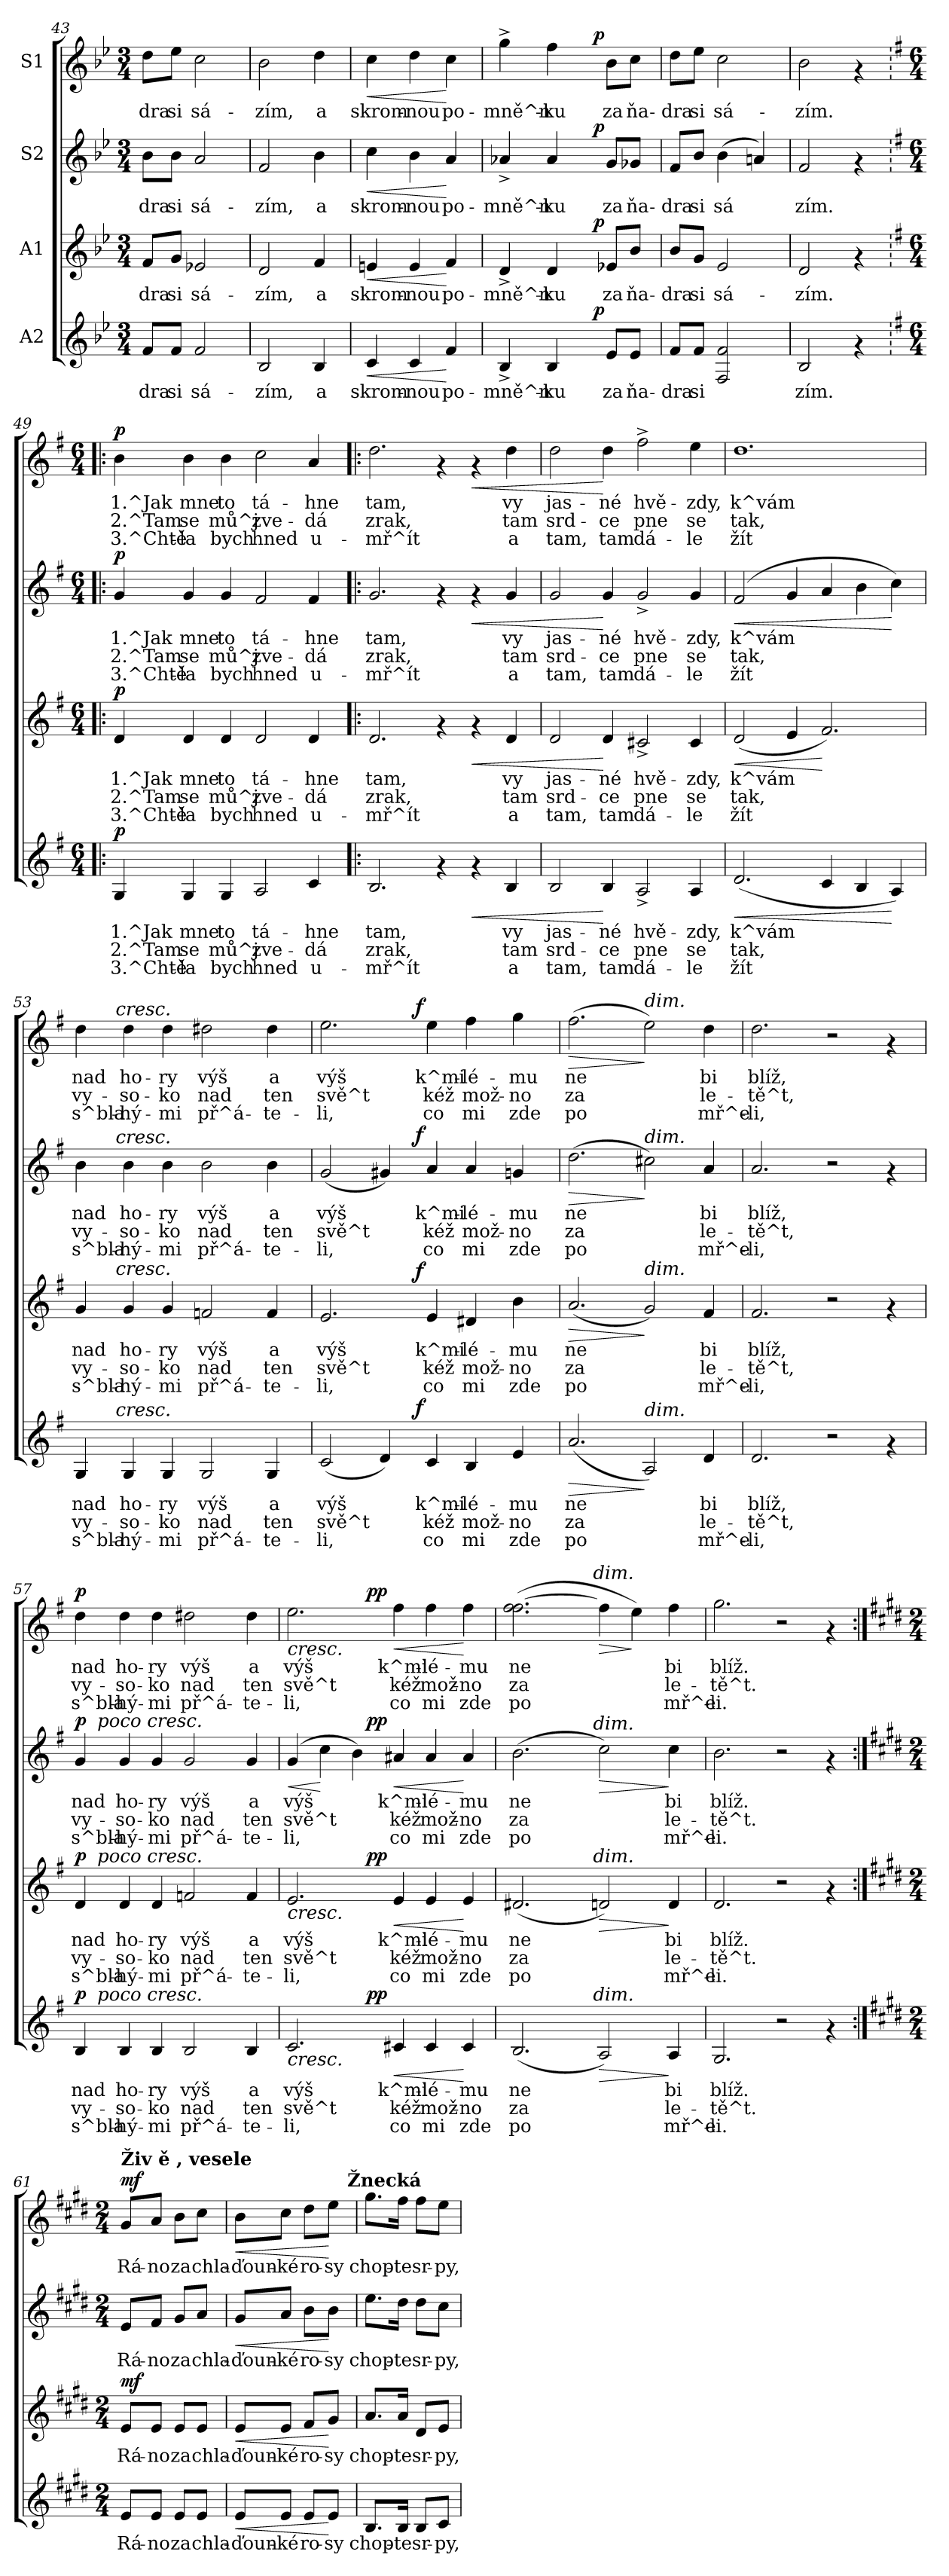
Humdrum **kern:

**kern	**text	**text	**text	**dynam	**kern	**text	**text	**text	**dynam	**kern	**text	**text	**text	**dynam	**kern	**text	**text	**text	**dynam
*part4	*part4	*part4	*part4	*part4	*part3	*part3	*part3	*part3	*part3	*part2	*part2	*part2	*part2	*part2	*part1	*part1	*part1	*part1	*part1
*staff4	*staff4	*staff4	*staff4	*staff4	*staff3	*staff3	*staff3	*staff3	*staff3	*staff2	*staff2	*staff2	*staff2	*staff2	*staff1	*staff1	*staff1	*staff1	*staff1
*I"A2	*	*	*	*	*I"A1	*	*	*	*	*I"S2	*	*	*	*	*I"S1	*	*	*	*
*clefG2	*	*	*	*	*clefG2	*	*	*	*	*clefG2	*	*	*	*	*clefG2	*	*	*	*
*k[b-e-]	*	*	*	*	*k[b-e-]	*	*	*	*	*k[b-e-]	*	*	*	*	*k[b-e-]	*	*	*	*
*B-:	*	*	*	*	*B-:	*	*	*	*	*B-:	*	*	*	*	*B-:	*	*	*	*
*M3/4	*	*	*	*	*M3/4	*	*	*	*	*M3/4	*	*	*	*	*M3/4	*	*	*	*
=43	=43	=43	=43	=43	=43	=43	=43	=43	=43	=43	=43	=43	=43	=43	=43	=43	=43	=43	=43
!	!LO:LY:b:cj	!	!	!	!	!LO:LY:b:cj	!	!	!	!	!LO:LY:b:cj	!	!	!	!	!LO:LY:b:cj	!	!	!
8f/L	-dra	.	.	.	8f/L	-dra	.	.	.	8b-\L	-dra	.	.	.	8dd\L	-dra	.	.	.
!	!LO:LY:b:cj	!	!	!	!	!LO:LY:b:cj	!	!	!	!	!LO:LY:b:cj	!	!	!	!	!LO:LY:b:cj	!	!	!
8f/J	si	.	.	.	8g/J	si	.	.	.	8b-\J	si	.	.	.	8ee-\J	si	.	.	.
!	!LO:LY:b:cj	!	!	!	!	!LO:LY:b:cj	!	!	!	!	!LO:LY:b:cj	!	!	!	!	!LO:LY:b:cj	!	!	!
2f/	sá-	.	.	.	2e-X/	sá-	.	.	.	2a/	sá-	.	.	.	2cc\	sá-	.	.	.
!!LO:LB:g=z
=44	=44	=44	=44	=44	=44	=44	=44	=44	=44	=44	=44	=44	=44	=44	=44	=44	=44	=44	=44
!	!LO:LY:b:cj	!	!	!	!	!LO:LY:b:cj	!	!	!	!	!LO:LY:b:cj	!	!	!	!	!LO:LY:b:cj	!	!	!
2B-/	-zím,	.	.	.	2d/	-zím,	.	.	.	2f/	-zím,	.	.	.	2b-\	-zím,	.	.	.
!	!LO:LY:b:cj	!	!	!	!	!LO:LY:b:cj	!	!	!	!	!LO:LY:b:cj	!	!	!	!	!LO:LY:b:cj	!	!	!
4B-/	a	.	.	.	4f/	a	.	.	.	4b-\	a	.	.	.	4dd\	a	.	.	.
=45	=45	=45	=45	=45	=45	=45	=45	=45	=45	=45	=45	=45	=45	=45	=45	=45	=45	=45	=45
!	!LO:LY:b:cj	!	!	!LO:HP:b	!	!LO:LY:b:cj	!	!	!LO:HP:b	!	!LO:LY:b:cj	!	!	!LO:HP:b	!	!LO:LY:b:cj	!	!	!LO:HP:b
4c/	skrom-	.	.	<	4en/	skrom-	.	.	<	4cc\	skrom-	.	.	<	4cc\	skrom-	.	.	<
!	!LO:LY:b:cj	!	!	!	!	!LO:LY:b:cj	!	!	!	!	!LO:LY:b:cj	!	!	!	!	!LO:LY:b:cj	!	!	!
4c/	-nou	.	.	.	4e/	-nou	.	.	.	4b-\	-nou	.	.	.	4dd\	-nou	.	.	.
!	!LO:LY:b:cj	!	!	!	!	!LO:LY:b:cj	!	!	!	!	!LO:LY:b:cj	!	!	!	!	!LO:LY:b:cj	!	!	!
4f/	po-	.	.	[	4f/	po-	.	.	[	4a/	po-	.	.	[	4cc\	po-	.	.	[
=46	=46	=46	=46	=46	=46	=46	=46	=46	=46	=46	=46	=46	=46	=46	=46	=46	=46	=46	=46
!	!LO:LY:b:cj	!	!	!	!	!LO:LY:b:cj	!	!	!	!	!LO:LY:b:cj	!	!	!	!	!LO:LY:b:cj	!	!	!
*^	*	*	*	*	*^	*	*	*	*	*^	*	*	*	*	*^	*	*	*	*
4B-^>/	4ryy	-mně^n-	.	.	.	4d^>/	4ryy	-mně^n-	.	.	.	4a-X^>/	4ryy	-mně^n-	.	.	.	4gg^>\	4ryy	-mně^n-	.	.	.
!	!	!LO:LY:b:cj	!	!	!	!	!	!LO:LY:b:cj	!	!	!	!	!	!LO:LY:b:cj	!	!	!	!	!	!LO:LY:b:cj	!	!	!
4B-/	8ryy	-ku	.	.	.	4d/	8ryy	-ku	.	.	.	4a-/	8ryy	-ku	.	.	.	4ff\	8ryy	-ku	.	.	.
.	16ryy	.	.	.	.	.	16ryy	.	.	.	.	.	16ryy	.	.	.	.	.	16ryy	.	.	.	.
.	64ryy	.	.	.	.	.	64ryy	.	.	.	.	.	64ryy	.	.	.	.	.	64ryy	.	.	.	.
!	!	!	!	!	!LO:DY:a	!	!	!	!	!	!LO:DY:a	!	!	!	!	!	!LO:DY:a	!	!	!	!	!	!LO:DY:a
.	4ryy	.	.	.	p	.	4ryy	.	.	.	p	.	4ryy	.	.	.	p	.	4ryy	.	.	.	p
!	!	!LO:LY:b:cj	!	!	!	!	!	!LO:LY:b:cj	!	!	!	!	!	!LO:LY:b:cj	!	!	!	!	!	!LO:LY:b:cj	!	!	!
8e-/L	.	za	.	.	.	8e-X/L	.	za	.	.	.	8g/L	.	za	.	.	.	8b-\L	.	za	.	.	.
!	!	!LO:LY:b:cj	!	!	!	!	!	!LO:LY:b:cj	!	!	!	!	!	!LO:LY:b:cj	!	!	!	!	!	!LO:LY:b:cj	!	!	!
8e-/J	.	ňa-	.	.	.	8b-/J	.	ňa-	.	.	.	8g-X/J	.	ňa-	.	.	.	8cc\J	.	ňa-	.	.	.
.	32.ryy	.	.	.	.	.	32.ryy	.	.	.	.	.	32.ryy	.	.	.	.	.	32.ryy	.	.	.	.
=47	=47	=47	=47	=47	=47	=47	=47	=47	=47	=47	=47	=47	=47	=47	=47	=47	=47	=47	=47	=47	=47	=47	=47
!	!	!LO:LY:b:cj	!	!	!	!	!	!LO:LY:b:cj	!	!	!	!	!	!LO:LY:b:cj	!	!	!	!	!	!LO:LY:b:cj	!	!	!
*v	*v	*	*	*	*	*	*	*	*	*	*	*v	*v	*	*	*	*	*v	*v	*	*	*	*
*	*	*	*	*	*v	*v	*	*	*	*	*	*	*	*	*	*	*	*	*	*
8f/L	-dra	.	.	.	8b-/L	-dra	.	.	.	8f/L	-dra	.	.	.	8dd\L	-dra	.	.	.
!	!LO:LY:b:cj	!	!	!	!	!LO:LY:b:cj	!	!	!	!	!LO:LY:b:cj	!	!	!	!	!LO:LY:b:cj	!	!	!
8f/J	si-	.	.	.	8g/J	si	.	.	.	8b-/J	si	.	.	.	8ee-\J	si	.	.	.
!	!LO:LY:b:cj	!	!	!	!	!LO:LY:b:cj	!	!	!	!	!LO:LY:b:cj	!	!	!	!	!LO:LY:b:cj	!	!	!
2f/ 2F/	--	.	.	.	2e-/	sá-	.	.	.	(>4b-\	sá-	.	.	.	2cc\	sá-	.	.	.
!	!	!	!	!	!	!	!	!	!	!	!LO:LY:b:cj	!	!	!	!	!	!	!	!
.	.	.	.	.	.	.	.	.	.	4an/)	--	.	.	.	.	.	.	.	.
=48	=48	=48	=48	=48	=48	=48	=48	=48	=48	=48	=48	=48	=48	=48	=48	=48	=48	=48	=48
!	!LO:LY:b:cj	!	!	!	!	!LO:LY:b:cj	!	!	!	!	!LO:LY:b:cj	!	!	!	!	!LO:LY:b:cj	!	!	!
2B-/	-zím.	.	.	.	2d/	-zím.	.	.	.	2f/	-zím.	.	.	.	2b-\	-zím.	.	.	.
4rf	.	.	.	.	4rf	.	.	.	.	4rf	.	.	.	.	4rf	.	.	.	.
=49!:	=49!:	=49!:	=49!:	=49!:	=49!:	=49!:	=49!:	=49!:	=49!:	=49!:	=49!:	=49!:	=49!:	=49!:	=49!:	=49!:	=49!:	=49!:	=49!:
*k[f#]	*	*	*	*	*k[f#]	*	*	*	*	*k[f#]	*	*	*	*	*k[f#]	*	*	*	*
*G:	*	*	*	*	*G:	*	*	*	*	*G:	*	*	*	*	*G:	*	*	*	*
*M6/4	*	*	*	*	*M6/4	*	*	*	*	*M6/4	*	*	*	*	*M6/4	*	*	*	*
!	!LO:LY:b:cj	!LO:LY:b:cj	!LO:LY:b:cj	!LO:DY:a	!	!LO:LY:b:cj	!LO:LY:b:cj	!LO:LY:b:cj	!LO:DY:a	!	!LO:LY:b:cj	!LO:LY:b:cj	!LO:LY:b:cj	!LO:DY:a	!	!LO:LY:b:cj	!LO:LY:b:cj	!LO:LY:b:cj	!LO:DY:a
4G/	1.^Jak	2.^Tam	3.^Chtě-	p	4d/	1.^Jak	2.^Tam	3.^Chtě-	p	4g/	1.^Jak	2.^Tam	3.^Chtě-	p	4b\	1.^Jak	2.^Tam	3.^Chtě-	p
!	!LO:LY:b:cj	!LO:LY:b:cj	!LO:LY:b:cj	!	!	!LO:LY:b:cj	!LO:LY:b:cj	!LO:LY:b:cj	!	!	!LO:LY:b:cj	!LO:LY:b:cj	!LO:LY:b:cj	!	!	!LO:LY:b:cj	!LO:LY:b:cj	!LO:LY:b:cj	!
4G/	-mne	se	la	.	4d/	-mne	se	la	.	4g/	-mne	se	la	.	4b\	-mne	se	la	.
!	!LO:LY:b:cj	!LO:LY:b:cj	!LO:LY:b:cj	!	!	!LO:LY:b:cj	!LO:LY:b:cj	!LO:LY:b:cj	!	!	!LO:LY:b:cj	!LO:LY:b:cj	!LO:LY:b:cj	!	!	!LO:LY:b:cj	!LO:LY:b:cj	!LO:LY:b:cj	!
4G/	to	mů^j	bych	.	4d/	to	mů^j	bych	.	4g/	to	mů^j	bych	.	4b\	to	mů^j	bych	.
!	!LO:LY:b:cj	!LO:LY:b:cj	!LO:LY:b:cj	!	!	!LO:LY:b:cj	!LO:LY:b:cj	!LO:LY:b:cj	!	!	!LO:LY:b:cj	!LO:LY:b:cj	!LO:LY:b:cj	!	!	!LO:LY:b:cj	!LO:LY:b:cj	!LO:LY:b:cj	!
2A/	tá-	-zve-	-hned	.	2d/	tá-	-zve-	-hned	.	2f#/	tá-	-zve-	-hned	.	2cc\	tá-	-zve-	-hned	.
!	!LO:LY:b:cj	!LO:LY:b:cj	!LO:LY:b:cj	!	!	!LO:LY:b:cj	!LO:LY:b:cj	!LO:LY:b:cj	!	!	!LO:LY:b:cj	!LO:LY:b:cj	!LO:LY:b:cj	!	!	!LO:LY:b:cj	!LO:LY:b:cj	!LO:LY:b:cj	!
4c/	hne	dá	u-	.	4d/	hne	dá	u-	.	4f#/	hne	dá	u-	.	4a/	hne	dá	u-	.
=50	=50	=50	=50	=50	=50	=50	=50	=50	=50	=50	=50	=50	=50	=50	=50	=50	=50	=50	=50
!	!LO:LY:b:cj	!LO:LY:b:cj	!LO:LY:b:cj	!	!	!LO:LY:b:cj	!LO:LY:b:cj	!LO:LY:b:cj	!	!	!LO:LY:b:cj	!LO:LY:b:cj	!LO:LY:b:cj	!	!	!LO:LY:b:cj	!LO:LY:b:cj	!LO:LY:b:cj	!
2.B/	-tam,	zrak,	mř^ít	.	2.d/	-tam,	zrak,	mř^ít	.	2.g/	-tam,	zrak,	mř^ít	.	2.dd\	-tam,	zrak,	mř^ít	.
4rf	.	.	.	.	4rf	.	.	.	.	4rf	.	.	.	.	4rf	.	.	.	.
!	!	!	!	!LO:HP:b	!	!	!	!	!LO:HP:b	!	!	!	!	!LO:HP:b	!	!	!	!	!LO:HP:b
4rf	.	.	.	<	4rf	.	.	.	<	4rf	.	.	.	<	4rf	.	.	.	<
!	!LO:LY:b:cj	!LO:LY:b:cj	!LO:LY:b:cj	!	!	!LO:LY:b:cj	!LO:LY:b:cj	!LO:LY:b:cj	!	!	!LO:LY:b:cj	!LO:LY:b:cj	!LO:LY:b:cj	!	!	!LO:LY:b:cj	!LO:LY:b:cj	!LO:LY:b:cj	!
4B/	vy	tam	a	.	4d/	vy	tam	a	.	4g/	vy	tam	a	.	4dd\	vy	tam	a	.
=51	=51	=51	=51	=51	=51	=51	=51	=51	=51	=51	=51	=51	=51	=51	=51	=51	=51	=51	=51
!	!LO:LY:b:cj	!LO:LY:b:cj	!LO:LY:b:cj	!	!	!LO:LY:b:cj	!LO:LY:b:cj	!LO:LY:b:cj	!	!	!LO:LY:b:cj	!LO:LY:b:cj	!LO:LY:b:cj	!	!	!LO:LY:b:cj	!LO:LY:b:cj	!LO:LY:b:cj	!
2B/	jas-	-srd-	-tam,	.	2d/	jas-	-srd-	-tam,	.	2g/	jas-	-srd-	-tam,	.	2dd\	jas-	-srd-	-tam,	.
!	!LO:LY:b:cj	!LO:LY:b:cj	!LO:LY:b:cj	!	!	!LO:LY:b:cj	!LO:LY:b:cj	!LO:LY:b:cj	!	!	!LO:LY:b:cj	!LO:LY:b:cj	!LO:LY:b:cj	!	!	!LO:LY:b:cj	!LO:LY:b:cj	!LO:LY:b:cj	!
4B/	né	ce	tam	[	4d/	né	ce	tam	[	4g/	né	ce	tam	[	4dd\	né	ce	tam	[
!	!LO:LY:b:cj	!LO:LY:b:cj	!LO:LY:b:cj	!	!	!LO:LY:b:cj	!LO:LY:b:cj	!LO:LY:b:cj	!	!	!LO:LY:b:cj	!LO:LY:b:cj	!LO:LY:b:cj	!	!	!LO:LY:b:cj	!LO:LY:b:cj	!LO:LY:b:cj	!
2A^>/	hvě-	-pne	dá-	.	2c#X^>/	hvě-	-pne	dá-	.	2g^>/	hvě-	-pne	dá-	.	2ff#^>\	hvě-	-pne	dá-	.
!	!LO:LY:b:cj	!LO:LY:b:cj	!LO:LY:b:cj	!	!	!LO:LY:b:cj	!LO:LY:b:cj	!LO:LY:b:cj	!	!	!LO:LY:b:cj	!LO:LY:b:cj	!LO:LY:b:cj	!	!	!LO:LY:b:cj	!LO:LY:b:cj	!LO:LY:b:cj	!
4A/	-zdy,	se	le	.	4c#/	-zdy,	se	le	.	4g/	-zdy,	se	le	.	4ee\	-zdy,	se	le	.
=52	=52	=52	=52	=52	=52	=52	=52	=52	=52	=52	=52	=52	=52	=52	=52	=52	=52	=52	=52
!	!LO:LY:b:cj	!LO:LY:b:cj	!LO:LY:b:cj	!LO:HP:b	!	!LO:LY:b:cj	!LO:LY:b:cj	!LO:LY:b:cj	!LO:HP:b	!	!LO:LY:b:cj	!LO:LY:b:cj	!LO:LY:b:cj	!LO:HP:b	!	!LO:LY:b:cj	!LO:LY:b:cj	!LO:LY:b:cj	!
(<2.d/	k^vám	tak,	žít	<	(<2d/	k^vám	tak,	žít	<	(>2f#/	k^vám	tak,	žít	<	1.dd	k^vám	tak,	žít	.
!	!	!	!	!	!	!LO:LY:b:cj	!LO:LY:b:cj	!LO:LY:b:cj	!	!	!LO:LY:b:cj	!LO:LY:b:cj	!LO:LY:b:cj	!	!	!	!	!	!
.	.	.	.	.	4e/	.	.	.	.	4g/	.	.	.	.	.	.	.	.	.
!	!LO:LY:b:cj	!LO:LY:b:cj	!LO:LY:b:cj	!	!	!LO:LY:b:cj	!LO:LY:b:cj	!LO:LY:b:cj	!	!	!LO:LY:b:cj	!LO:LY:b:cj	!LO:LY:b:cj	!	!	!	!	!	!
4c/	.	.	.	.	2.f#/)	.	.	.	[	4a/	.	.	.	.	.	.	.	.	.
!	!LO:LY:b:cj	!LO:LY:b:cj	!LO:LY:b:cj	!	!	!	!	!	!	!	!LO:LY:b:cj	!LO:LY:b:cj	!LO:LY:b:cj	!	!	!	!	!	!
4B/	.	.	.	.	.	.	.	.	.	4b\	.	.	.	.	.	.	.	.	.
!	!LO:LY:b:cj	!LO:LY:b:cj	!LO:LY:b:cj	!	!	!	!	!	!	!	!LO:LY:b:cj	!LO:LY:b:cj	!LO:LY:b:cj	!	!	!	!	!	!
4A/)	.	.	.	[	.	.	.	.	.	4cc\)	.	.	.	[	.	.	.	.	.
!!LO:LB:g=z
=53	=53	=53	=53	=53	=53	=53	=53	=53	=53	=53	=53	=53	=53	=53	=53	=53	=53	=53	=53
!	!LO:LY:b:cj	!LO:LY:b:cj	!LO:LY:b:cj	!	!	!LO:LY:b:cj	!LO:LY:b:cj	!LO:LY:b:cj	!	!	!LO:LY:b:cj	!LO:LY:b:cj	!LO:LY:b:cj	!	!	!LO:LY:b:cj	!LO:LY:b:cj	!LO:LY:b:cj	!
*^	*	*	*	*	*^	*	*	*	*	*^	*	*	*	*	*^	*	*	*	*
4G/	8...ryy	nad	vy-	-s^bla-	.	4g/	8...ryy	nad	vy-	-s^bla-	.	4b\	8...ryy	nad	vy-	-s^bla-	.	4dd\	8...ryy	nad	vy-	-s^bla-	.
!	!	!	!	!	!	!	!	!	!	!	!	!	!	!	!	!	!	!	!LO:TX:a:i:t=cresc.	!	!	!	!
!	!	!	!	!	!	!	!	!	!	!	!	!	!LO:TX:a:i:t=cresc.	!	!	!	!	!	!	!	!	!	!
!	!	!	!	!	!	!	!LO:TX:a:i:t=cresc.	!	!	!	!	!	!	!	!	!	!	!	!	!	!	!	!
!	!LO:TX:a:i:t=cresc.	!	!	!	!	!	!	!	!	!	!	!	!	!	!	!	!	!	!	!	!	!	!
.	1ryy	.	.	.	.	.	1ryy	.	.	.	.	.	1ryy	.	.	.	.	.	1ryy	.	.	.	.
!	!	!LO:LY:b:cj	!LO:LY:b:cj	!LO:LY:b:cj	!	!	!	!LO:LY:b:cj	!LO:LY:b:cj	!LO:LY:b:cj	!	!	!	!LO:LY:b:cj	!LO:LY:b:cj	!LO:LY:b:cj	!	!	!	!LO:LY:b:cj	!LO:LY:b:cj	!LO:LY:b:cj	!
4G/	.	-ho-	-so-	-hý-	.	4g/	.	-ho-	-so-	-hý-	.	4b\	.	-ho-	-so-	-hý-	.	4dd\	.	-ho-	-so-	-hý-	.
!	!	!LO:LY:b:cj	!LO:LY:b:cj	!LO:LY:b:cj	!	!	!	!LO:LY:b:cj	!LO:LY:b:cj	!LO:LY:b:cj	!	!	!	!LO:LY:b:cj	!LO:LY:b:cj	!LO:LY:b:cj	!	!	!	!LO:LY:b:cj	!LO:LY:b:cj	!LO:LY:b:cj	!
4G/	.	-ry	ko	mi	.	4g/	.	-ry	ko	mi	.	4b\	.	-ry	ko	mi	.	4dd\	.	-ry	ko	mi	.
!	!	!LO:LY:b:cj	!LO:LY:b:cj	!LO:LY:b:cj	!	!	!	!LO:LY:b:cj	!LO:LY:b:cj	!LO:LY:b:cj	!	!	!	!LO:LY:b:cj	!LO:LY:b:cj	!LO:LY:b:cj	!	!	!	!LO:LY:b:cj	!LO:LY:b:cj	!LO:LY:b:cj	!
2G/	.	výš	nad	př^á-	.	2fn/	.	výš	nad	př^á-	.	2b\	.	výš	nad	př^á-	.	2dd#X\	.	výš	nad	př^á-	.
.	4ryy	.	.	.	.	.	4ryy	.	.	.	.	.	4ryy	.	.	.	.	.	4ryy	.	.	.	.
!	!	!LO:LY:b:cj	!LO:LY:b:cj	!LO:LY:b:cj	!	!	!	!LO:LY:b:cj	!LO:LY:b:cj	!LO:LY:b:cj	!	!	!	!LO:LY:b:cj	!LO:LY:b:cj	!LO:LY:b:cj	!	!	!	!LO:LY:b:cj	!LO:LY:b:cj	!LO:LY:b:cj	!
4G/	.	-a	ten	te-	.	4f/	.	-a	ten	te-	.	4b\	.	-a	ten	te-	.	4dd#\	.	-a	ten	te-	.
.	64ryy	.	.	.	.	.	64ryy	.	.	.	.	.	64ryy	.	.	.	.	.	64ryy	.	.	.	.
=54	=54	=54	=54	=54	=54	=54	=54	=54	=54	=54	=54	=54	=54	=54	=54	=54	=54	=54	=54	=54	=54	=54	=54
!	!	!LO:LY:b:cj	!LO:LY:b:cj	!LO:LY:b:cj	!	!	!	!LO:LY:b:cj	!LO:LY:b:cj	!LO:LY:b:cj	!	!	!	!LO:LY:b:cj	!LO:LY:b:cj	!LO:LY:b:cj	!	!	!	!LO:LY:b:cj	!LO:LY:b:cj	!LO:LY:b:cj	!
(<2c/	2ryy	-výš	svě^t	li,	.	2.e/	2ryy	-výš	svě^t	li,	.	(<2g/	2ryy	-výš	svě^t	li,	.	2.ee\	2ryy	-výš	svě^t	li,	.
!	!	!LO:LY:b:cj	!LO:LY:b:cj	!LO:LY:b:cj	!	!	!	!	!	!	!	!	!	!LO:LY:b:cj	!LO:LY:b:cj	!LO:LY:b:cj	!	!	!	!	!	!	!
4d/)	8..ryy	.	-	-	.	.	8..ryy	.	.	.	.	4g#X/)	8..ryy	.	-	-	.	.	8..ryy	.	.	.	.
!	!	!	!	!	!LO:DY:a	!	!	!	!	!	!LO:DY:a	!	!	!	!	!	!LO:DY:a	!	!	!	!	!	!LO:DY:a
.	2ryy	.	.	.	f	.	2ryy	.	.	.	f	.	2ryy	.	.	.	f	.	2ryy	.	.	.	f
!	!	!LO:LY:b:cj	!LO:LY:b:cj	!LO:LY:b:cj	!	!	!	!LO:LY:b:cj	!LO:LY:b:cj	!LO:LY:b:cj	!	!	!	!LO:LY:b:cj	!LO:LY:b:cj	!LO:LY:b:cj	!	!	!	!LO:LY:b:cj	!LO:LY:b:cj	!LO:LY:b:cj	!
4c/	.	k^mi-	-kéž	co	.	4e/	.	k^mi-	-kéž	co	.	4a/	.	k^mi-	-kéž	co	.	4ee\	.	k^mi-	-kéž	co	.
!	!	!LO:LY:b:cj	!LO:LY:b:cj	!LO:LY:b:cj	!	!	!	!LO:LY:b:cj	!LO:LY:b:cj	!LO:LY:b:cj	!	!	!	!LO:LY:b:cj	!LO:LY:b:cj	!LO:LY:b:cj	!	!	!	!LO:LY:b:cj	!LO:LY:b:cj	!LO:LY:b:cj	!
4B/	.	lé-	-mož-	-mi	.	4d#X/	.	lé-	-mož-	-mi	.	4a/	.	lé-	-mož-	-mi	.	4ff#\	.	lé-	-mož-	-mi	.
.	4ryy	.	.	.	.	.	4ryy	.	.	.	.	.	4ryy	.	.	.	.	.	4ryy	.	.	.	.
!	!	!LO:LY:b:cj	!LO:LY:b:cj	!LO:LY:b:cj	!	!	!	!LO:LY:b:cj	!LO:LY:b:cj	!LO:LY:b:cj	!	!	!	!LO:LY:b:cj	!LO:LY:b:cj	!LO:LY:b:cj	!	!	!	!LO:LY:b:cj	!LO:LY:b:cj	!LO:LY:b:cj	!
4e/	.	mu	no	zde	.	4b\	.	mu	no	zde	.	4gn/	.	mu	no	zde	.	4gg\	.	mu	no	zde	.
.	32ryy	.	.	.	.	.	32ryy	.	.	.	.	.	32ryy	.	.	.	.	.	32ryy	.	.	.	.
=55	=55	=55	=55	=55	=55	=55	=55	=55	=55	=55	=55	=55	=55	=55	=55	=55	=55	=55	=55	=55	=55	=55	=55
!	!	!LO:LY:b:cj	!LO:LY:b:cj	!LO:LY:b:cj	!LO:HP:b	!	!	!LO:LY:b:cj	!LO:LY:b:cj	!LO:LY:b:cj	!LO:HP:b	!	!	!LO:LY:b:cj	!LO:LY:b:cj	!LO:LY:b:cj	!LO:HP:b	!	!	!LO:LY:b:cj	!LO:LY:b:cj	!LO:LY:b:cj	!LO:HP:b
*v	*v	*	*	*	*	*	*	*	*	*	*	*v	*v	*	*	*	*	*v	*v	*	*	*	*
*	*	*	*	*	*v	*v	*	*	*	*	*	*	*	*	*	*	*	*	*	*
(<2.a/	ne-	-za-	-po-	>	(<2.a/	ne-	-za-	-po-	>	(>2.dd\	ne-	-za-	-po-	>	(>2.ff#\	ne-	-za-	-po-	>
!	!	!	!	!	!	!	!	!	!	!	!	!	!	!	!LO:TX:a:i:t=dim.	!	!	!	!
!	!	!	!	!	!	!	!	!	!	!LO:TX:a:i:t=dim.	!	!	!	!	!	!	!	!	!
!	!	!	!	!	!LO:TX:a:i:t=dim.	!	!	!	!	!	!	!	!	!	!	!	!	!	!
!LO:TX:a:i:t=dim.	!	!	!	!	!	!	!	!	!	!	!	!	!	!	!	!	!	!	!
!	!LO:LY:b:cj	!LO:LY:b:cj	!LO:LY:b:cj	!	!	!LO:LY:b:cj	!LO:LY:b:cj	!LO:LY:b:cj	!	!	!LO:LY:b:cj	!LO:LY:b:cj	!LO:LY:b:cj	!	!	!LO:LY:b:cj	!LO:LY:b:cj	!LO:LY:b:cj	!
2A/)	--	-	-	]	2g/)	--	-	-	]	2cc#X\)	--	-	-	]	2ee\)	--	-	-	]
!	!LO:LY:b:cj	!LO:LY:b:cj	!LO:LY:b:cj	!	!	!LO:LY:b:cj	!LO:LY:b:cj	!LO:LY:b:cj	!	!	!LO:LY:b:cj	!LO:LY:b:cj	!LO:LY:b:cj	!	!	!LO:LY:b:cj	!LO:LY:b:cj	!LO:LY:b:cj	!
4d/	-bi	le-	-mř^e-	.	4f#/	-bi	le-	-mř^e-	.	4a/	-bi	le-	-mř^e-	.	4dd\	-bi	le-	-mř^e-	.
=56	=56	=56	=56	=56	=56	=56	=56	=56	=56	=56	=56	=56	=56	=56	=56	=56	=56	=56	=56
!	!LO:LY:b:cj	!LO:LY:b:cj	!LO:LY:b:cj	!	!	!LO:LY:b:cj	!LO:LY:b:cj	!LO:LY:b:cj	!	!	!LO:LY:b:cj	!LO:LY:b:cj	!LO:LY:b:cj	!	!	!LO:LY:b:cj	!LO:LY:b:cj	!LO:LY:b:cj	!
2.d/	-blíž,	tě^t,	li,	.	2.f#/	-blíž,	tě^t,	li,	.	2.a/	-blíž,	tě^t,	li,	.	2.dd\	-blíž,	tě^t,	li,	.
2r	.	.	.	.	2r	.	.	.	.	2r	.	.	.	.	2r	.	.	.	.
4rf	.	.	.	.	4rf	.	.	.	.	4rf	.	.	.	.	4rf	.	.	.	.
=57	=57	=57	=57	=57	=57	=57	=57	=57	=57	=57	=57	=57	=57	=57	=57	=57	=57	=57	=57
!	!LO:LY:b:cj	!LO:LY:b:cj	!LO:LY:b:cj	!LO:DY:a	!	!LO:LY:b:cj	!LO:LY:b:cj	!LO:LY:b:cj	!LO:DY:a	!	!LO:LY:b:cj	!LO:LY:b:cj	!LO:LY:b:cj	!LO:DY:a	!	!LO:LY:b:cj	!LO:LY:b:cj	!LO:LY:b:cj	!LO:DY:a
*^	*	*	*	*	*^	*	*	*	*	*^	*	*	*	*	*	*	*	*	*
4B/	8ryy	nad	vy-	-s^bla-	p	4d/	8ryy	nad	vy-	-s^bla-	p	4g/	8ryy	nad	vy-	-s^bla-	p	4dd\	nad	vy-	-s^bla-	p
!	!	!	!	!	!	!	!	!	!	!	!	!	!LO:TX:a:i:t=poco cresc.	!	!	!	!	!	!	!	!	!
!	!	!	!	!	!	!	!LO:TX:a:i:t=poco cresc.	!	!	!	!	!	!	!	!	!	!	!	!	!	!	!
!	!LO:TX:a:i:t=poco cresc.	!	!	!	!	!	!	!	!	!	!	!	!	!	!	!	!	!	!	!	!	!
.	1ryy	.	.	.	.	.	1ryy	.	.	.	.	.	1ryy	.	.	.	.	.	.	.	.	.
!	!	!LO:LY:b:cj	!LO:LY:b:cj	!LO:LY:b:cj	!	!	!	!LO:LY:b:cj	!LO:LY:b:cj	!LO:LY:b:cj	!	!	!	!LO:LY:b:cj	!LO:LY:b:cj	!LO:LY:b:cj	!	!	!LO:LY:b:cj	!LO:LY:b:cj	!LO:LY:b:cj	!
4B/	.	-ho-	-so-	-hý-	.	4d/	.	-ho-	-so-	-hý-	.	4g/	.	-ho-	-so-	-hý-	.	4dd\	-ho-	-so-	-hý-	.
!	!	!LO:LY:b:cj	!LO:LY:b:cj	!LO:LY:b:cj	!	!	!	!LO:LY:b:cj	!LO:LY:b:cj	!LO:LY:b:cj	!	!	!	!LO:LY:b:cj	!LO:LY:b:cj	!LO:LY:b:cj	!	!	!LO:LY:b:cj	!LO:LY:b:cj	!LO:LY:b:cj	!
4B/	.	-ry	ko	mi	.	4d/	.	-ry	ko	mi	.	4g/	.	-ry	ko	mi	.	4dd\	-ry	ko	mi	.
!	!	!LO:LY:b:cj	!LO:LY:b:cj	!LO:LY:b:cj	!	!	!	!LO:LY:b:cj	!LO:LY:b:cj	!LO:LY:b:cj	!	!	!	!LO:LY:b:cj	!LO:LY:b:cj	!LO:LY:b:cj	!	!	!LO:LY:b:cj	!LO:LY:b:cj	!LO:LY:b:cj	!
2B/	.	výš	nad	př^á-	.	2fn/	.	výš	nad	př^á-	.	2g/	.	výš	nad	př^á-	.	2dd#X\	výš	nad	př^á-	.
.	4.ryy	.	.	.	.	.	4.ryy	.	.	.	.	.	4.ryy	.	.	.	.	.	.	.	.	.
!	!	!LO:LY:b:cj	!LO:LY:b:cj	!LO:LY:b:cj	!	!	!	!LO:LY:b:cj	!LO:LY:b:cj	!LO:LY:b:cj	!	!	!	!LO:LY:b:cj	!LO:LY:b:cj	!LO:LY:b:cj	!	!	!LO:LY:b:cj	!LO:LY:b:cj	!LO:LY:b:cj	!
4B/	.	-a	ten	te-	.	4f/	.	-a	ten	te-	.	4g/	.	-a	ten	te-	.	4dd#\	-a	ten	te-	.
=58	=58	=58	=58	=58	=58	=58	=58	=58	=58	=58	=58	=58	=58	=58	=58	=58	=58	=58	=58	=58	=58	=58
!	!	!LO:LY:b:cj	!LO:LY:b:cj	!LO:LY:b:cj	!LO:HP:b	!	!	!LO:LY:b:cj	!LO:LY:b:cj	!LO:LY:b:cj	!LO:HP:b	!	!	!LO:LY:b:cj	!LO:LY:b:cj	!LO:LY:b:cj	!LO:HP:b	!	!LO:LY:b:cj	!LO:LY:b:cj	!LO:LY:b:cj	!LO:HP:b
*	*	*	*	*	*	*	*	*	*	*	*	*	*	*	*	*	*	*^	*	*	*	*
2.c/	2ryy	-výš	svě^t	li,	<	2.e/	2ryy	-výš	svě^t	li,	<	(>4g/	2ryy	-výš	svě^t	li,	<	2.ee\	2ryy	-výš	svě^t	li,	<
!	!	!	!	!	!	!	!	!	!	!	!	!	!	!LO:LY:b:cj	!LO:LY:b:cj	!LO:LY:b:cj	!	!	!	!	!	!	!
.	.	.	.	.	.	.	.	.	.	.	.	4cc\	.	.	-	-	[	.	.	.	.	.	.
!	!	!	!	!	!	!	!	!	!	!	!	!	!	!LO:LY:b:cj	!LO:LY:b:cj	!LO:LY:b:cj	!	!	!	!	!	!	!
.	16ryy	.	.	.	.	.	16ryy	.	.	.	.	4b\)	16ryy	.	-	-	.	.	16ryy	.	.	.	.
!	!	!	!	!	!LO:DY:a	!	!	!	!	!	!LO:DY:a	!	!	!	!	!	!LO:DY:a	!	!	!	!	!	!LO:DY:a
.	2...ryy	.	.	.	pp	.	2...ryy	.	.	.	pp	.	2...ryy	.	.	.	pp	.	2...ryy	.	.	.	pp
!	!	!LO:LY:b:cj	!LO:LY:b:cj	!LO:LY:b:cj	!LO:HP:n=1:b	!	!	!LO:LY:b:cj	!LO:LY:b:cj	!LO:LY:b:cj	!LO:HP:n=1:b	!	!	!LO:LY:b:cj	!LO:LY:b:cj	!LO:LY:b:cj	!LO:HP:b	!	!	!LO:LY:b:cj	!LO:LY:b:cj	!LO:LY:b:cj	!LO:HP:n=1:b
4c#X/	.	k^mi-	-kéž	co	[ <	4e/	.	k^mi-	-kéž	co	[ <	4a#X/	.	k^mi-	-kéž	co	<	4ff#\	.	k^mi-	-kéž	co	[ <
!	!	!LO:LY:b:cj	!LO:LY:b:cj	!LO:LY:b:cj	!	!	!	!LO:LY:b:cj	!LO:LY:b:cj	!LO:LY:b:cj	!	!	!	!LO:LY:b:cj	!LO:LY:b:cj	!LO:LY:b:cj	!	!	!	!LO:LY:b:cj	!LO:LY:b:cj	!LO:LY:b:cj	!
4c#/	.	lé-	-mož-	-mi	.	4e/	.	lé-	-mož-	-mi	.	4a#/	.	lé-	-mož-	-mi	.	4ff#\	.	lé-	-mož-	-mi	.
!	!	!LO:LY:b:cj	!LO:LY:b:cj	!LO:LY:b:cj	!	!	!	!LO:LY:b:cj	!LO:LY:b:cj	!LO:LY:b:cj	!	!	!	!LO:LY:b:cj	!LO:LY:b:cj	!LO:LY:b:cj	!	!	!	!LO:LY:b:cj	!LO:LY:b:cj	!LO:LY:b:cj	!
4c#/	.	mu	no	zde	[	4e/	.	mu	no	zde	[	4a#/	.	mu	no	zde	[	4ff#\	.	mu	no	zde	[
=59	=59	=59	=59	=59	=59	=59	=59	=59	=59	=59	=59	=59	=59	=59	=59	=59	=59	=59	=59	=59	=59	=59	=59
!	!	!LO:LY:b:cj	!LO:LY:b:cj	!LO:LY:b:cj	!	!	!	!LO:LY:b:cj	!LO:LY:b:cj	!LO:LY:b:cj	!	!	!	!LO:LY:b:cj	!LO:LY:b:cj	!LO:LY:b:cj	!	!	!	!LO:LY:b:cj	!LO:LY:b:cj	!LO:LY:b:cj	!
(<2.B/	2ryy	ne-	-za-	-po-	.	(<2.d#X/	2ryy	ne-	-za-	-po-	.	(>2.b\	2ryy	ne-	-za-	-po-	.	(>2.ff#\ [>2.ff#\	2ryy	ne-	-za-	-po-	.
.	8...ryy	.	.	.	.	.	8...ryy	.	.	.	.	.	8...ryy	.	.	.	.	.	8...ryy	.	.	.	.
!	!	!	!	!	!	!	!	!	!	!	!	!	!	!	!	!	!	!	!LO:TX:a:i:t=dim.	!	!	!	!
!	!	!	!	!	!	!	!	!	!	!	!	!	!LO:TX:a:i:t=dim.	!	!	!	!	!	!	!	!	!	!
!	!	!	!	!	!	!	!LO:TX:a:i:t=dim.	!	!	!	!	!	!	!	!	!	!	!	!	!	!	!	!
!	!LO:TX:a:i:t=dim.	!	!	!	!	!	!	!	!	!	!	!	!	!	!	!	!	!	!	!	!	!	!
.	2ryy	.	.	.	.	.	2ryy	.	.	.	.	.	2ryy	.	.	.	.	.	2ryy	.	.	.	.
!	!	!LO:LY:b:cj	!LO:LY:b:cj	!LO:LY:b:cj	!LO:HP:b	!	!	!LO:LY:b:cj	!LO:LY:b:cj	!LO:LY:b:cj	!LO:HP:b	!	!	!LO:LY:b:cj	!LO:LY:b:cj	!LO:LY:b:cj	!LO:HP:b	!	!	!LO:LY:b:cj	!LO:LY:b:cj	!LO:LY:b:cj	!LO:HP:b
2A/)	.	--	-	-	>	2dn/)	.	--	-	-	>	2cc\)	.	--	-	-	>	4ff#\]	.	--	-	-	>
!	!	!	!	!	!	!	!	!	!	!	!	!	!	!	!	!	!	!	!	!LO:LY:b:cj	!LO:LY:b:cj	!LO:LY:b:cj	!
.	.	.	.	.	.	.	.	.	.	.	.	.	.	.	.	.	.	4ee\)	.	--	-	-	]
.	4ryy	.	.	.	.	.	4ryy	.	.	.	.	.	4ryy	.	.	.	.	.	4ryy	.	.	.	.
!	!	!LO:LY:b:cj	!LO:LY:b:cj	!LO:LY:b:cj	!	!	!	!LO:LY:b:cj	!LO:LY:b:cj	!LO:LY:b:cj	!	!	!	!LO:LY:b:cj	!LO:LY:b:cj	!LO:LY:b:cj	!	!	!	!LO:LY:b:cj	!LO:LY:b:cj	!LO:LY:b:cj	!
4A/	.	-bi	le-	-mř^e-	]	4d/	.	-bi	le-	-mř^e-	]	4cc\	.	-bi	le-	-mř^e-	]	4ff#\	.	-bi	le-	-mř^e-	.
.	64ryy	.	.	.	.	.	64ryy	.	.	.	.	.	64ryy	.	.	.	.	.	64ryy	.	.	.	.
=60	=60	=60	=60	=60	=60	=60	=60	=60	=60	=60	=60	=60	=60	=60	=60	=60	=60	=60	=60	=60	=60	=60	=60
!	!	!LO:LY:b:cj	!LO:LY:b:cj	!LO:LY:b:cj	!	!	!	!LO:LY:b:cj	!LO:LY:b:cj	!LO:LY:b:cj	!	!	!	!LO:LY:b:cj	!LO:LY:b:cj	!LO:LY:b:cj	!	!	!	!LO:LY:b:cj	!LO:LY:b:cj	!LO:LY:b:cj	!
*v	*v	*	*	*	*	*	*	*	*	*	*	*v	*v	*	*	*	*	*v	*v	*	*	*	*
*	*	*	*	*	*v	*v	*	*	*	*	*	*	*	*	*	*	*	*	*	*
2.G/	-blíž.	tě^t.	li.	.	2.d/	-blíž.	tě^t.	li.	.	2.b\	-blíž.	tě^t.	li.	.	2.gg\	-blíž.	tě^t.	li.	.
2r	.	.	.	.	2r	.	.	.	.	2r	.	.	.	.	2r	.	.	.	.
4rf	.	.	.	.	4rf	.	.	.	.	4rf	.	.	.	.	4rf	.	.	.	.
!!LO:LB:g=z
=61:|!	=61:|!	=61:|!	=61:|!	=61:|!	=61:|!	=61:|!	=61:|!	=61:|!	=61:|!	=61:|!	=61:|!	=61:|!	=61:|!	=61:|!	=61:|!	=61:|!	=61:|!	=61:|!	=61:|!
*k[f#c#g#d#]	*	*	*	*	*k[f#c#g#d#]	*	*	*	*	*k[f#c#g#d#]	*	*	*	*	*k[f#c#g#d#]	*	*	*	*
*E:	*	*	*	*	*E:	*	*	*	*	*E:	*	*	*	*	*E:	*	*	*	*
*M2/4	*	*	*	*	*M2/4	*	*	*	*	*M2/4	*	*	*	*	*M2/4	*	*	*	*
!	!	!	!	!	!	!	!	!	!	!	!	!	!	!	!LO:TX:a:B:t=Živ ě , vesele	!	!	!	!
!	!LO:LY:b:cj	!	!	!	!	!LO:LY:b:cj	!	!	!LO:DY:b	!	!LO:LY:b:cj	!	!	!LO:DY:a	!	!LO:LY:b:cj	!	!	!
!	!	!	!	!	!	!	!	!	!	!	!	!	!	!LO:DY:n=1:b	!	!	!	!	!LO:DY:a
8e/L	Rá-	.	.	.	8e/L	Rá-	.	.	mf	8e/L	Rá-	.	.	mf mf	8g#/L	Rá-	.	.	mf
!	!LO:LY:b:cj	!	!	!	!	!LO:LY:b:cj	!	!	!	!	!LO:LY:b:cj	!	!	!	!	!LO:LY:b:cj	!	!	!
8e/J	-no	.	.	.	8e/J	-no	.	.	.	8f#/J	-no	.	.	.	8a/J	-no	.	.	.
!	!LO:LY:b:cj	!	!	!	!	!LO:LY:b:cj	!	!	!	!	!LO:LY:b:cj	!	!	!	!	!LO:LY:b:cj	!	!	!
8e/L	za	.	.	.	8e/L	za	.	.	.	8g#/L	za	.	.	.	8b\L	za	.	.	.
!	!LO:LY:b:cj	!	!	!	!	!LO:LY:b:cj	!	!	!	!	!LO:LY:b:cj	!	!	!	!	!LO:LY:b:cj	!	!	!
8e/J	chla-	.	.	.	8e/J	chla-	.	.	.	8a/J	chla-	.	.	.	8cc#\J	chla-	.	.	.
=62	=62	=62	=62	=62	=62	=62	=62	=62	=62	=62	=62	=62	=62	=62	=62	=62	=62	=62	=62
!	!LO:LY:b:cj	!	!	!LO:HP:b	!	!LO:LY:b:cj	!	!	!LO:HP:b	!	!LO:LY:b:cj	!	!	!LO:HP:b	!	!LO:LY:b:cj	!	!	!LO:HP:b
*	*	*	*	*	*	*	*	*	*	*	*	*	*	*	*^	*	*	*	*
8e/L	-ďoun-	.	.	<	8e/L	-ďoun-	.	.	<	8g#/L	-ďoun-	.	.	<	8b\L	4...ryy	-ďoun-	.	.	<
!	!LO:LY:b:cj	!	!	!	!	!LO:LY:b:cj	!	!	!	!	!LO:LY:b:cj	!	!	!	!	!	!LO:LY:b:cj	!	!	!
8e/J	-ké	.	.	.	8e/J	-ké	.	.	.	8a/J	-ké	.	.	.	8cc#\J	.	-ké	.	.	.
!	!LO:LY:b:cj	!	!	!	!	!LO:LY:b:cj	!	!	!	!	!LO:LY:b:cj	!	!	!	!	!	!LO:LY:b:cj	!	!	!
8e/L	ro-	.	.	.	8f#/L	ro-	.	.	.	8b\L	ro-	.	.	.	8dd#\L	.	ro-	.	.	.
!	!LO:LY:b:cj	!	!	!	!	!LO:LY:b:cj	!	!	!	!	!LO:LY:b:cj	!	!	!	!	!	!LO:LY:b:cj	!	!	!
8e/J	-sy	.	.	[	8g#/J	-sy	.	.	[	8b\J	-sy	.	.	[	8ee\J	.	-sy	.	.	[
!	!	!	!	!	!	!	!	!	!	!	!	!	!	!	!	!LO:TX:a:B:t=Žnecká	!	!	!	!
.	.	.	.	.	.	.	.	.	.	.	.	.	.	.	.	32ryy	.	.	.	.
=63	=63	=63	=63	=63	=63	=63	=63	=63	=63	=63	=63	=63	=63	=63	=63	=63	=63	=63	=63	=63
!	!LO:LY:b:cj	!	!	!	!	!LO:LY:b:cj	!	!	!	!	!LO:LY:b:cj	!	!	!	!	!	!LO:LY:b:cj	!	!	!
*	*	*	*	*	*	*	*	*	*	*	*	*	*	*	*v	*v	*	*	*	*
8.B/L	chop-	.	.	.	8.a/L	chop-	.	.	.	8.ee\L	chop-	.	.	.	8.gg#\L	chop-	.	.	.
!	!LO:LY:b:cj	!	!	!	!	!LO:LY:b:cj	!	!	!	!	!LO:LY:b:cj	!	!	!	!	!LO:LY:b:cj	!	!	!
16B/Jk	-te	.	.	.	16a/Jk	-te	.	.	.	16dd#\Jk	-te	.	.	.	16ff#\Jk	-te	.	.	.
!	!LO:LY:b:cj	!	!	!	!	!LO:LY:b:cj	!	!	!	!	!LO:LY:b:cj	!	!	!	!	!LO:LY:b:cj	!	!	!
8B/L	sr-	.	.	.	8d#/L	sr-	.	.	.	8dd#\L	sr-	.	.	.	8ff#\L	sr-	.	.	.
!	!LO:LY:b:cj	!	!	!	!	!LO:LY:b:cj	!	!	!	!	!LO:LY:b:cj	!	!	!	!	!LO:LY:b:cj	!	!	!
8c#/J	-py,	.	.	.	8e/J	-py,	.	.	.	8cc#\J	-py,	.	.	.	8ee\J	-py,	.	.	.
=	=	=	=	=	=	=	=	=	=	=	=	=	=	=	=	=	=	=	=
*-	*-	*-	*-	*-	*-	*-	*-	*-	*-	*-	*-	*-	*-	*-	*-	*-	*-	*-	*-
